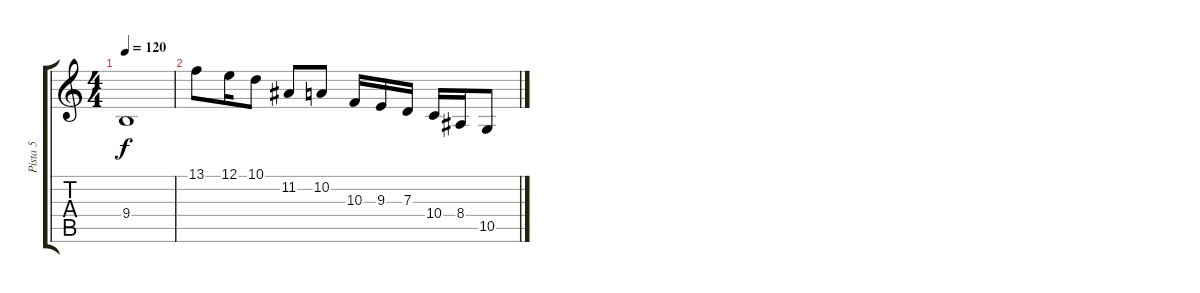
\track ("Pista 5" "Pista 5") {instrument lead2sawtooth}
\staff {score tabs}
\tuning (E4 B3 G3 D3 A2 E2) {hide}
\ts (4 4)
\tempo 120
\clef g2
\ks c
9.4.1{dy f} |
13.1.8 12.1.16 10.1.8 11.2.8 10.2.8 10.3.16 9.3.16 7.3.16 10.4.16 8.4.16 10.5.8
